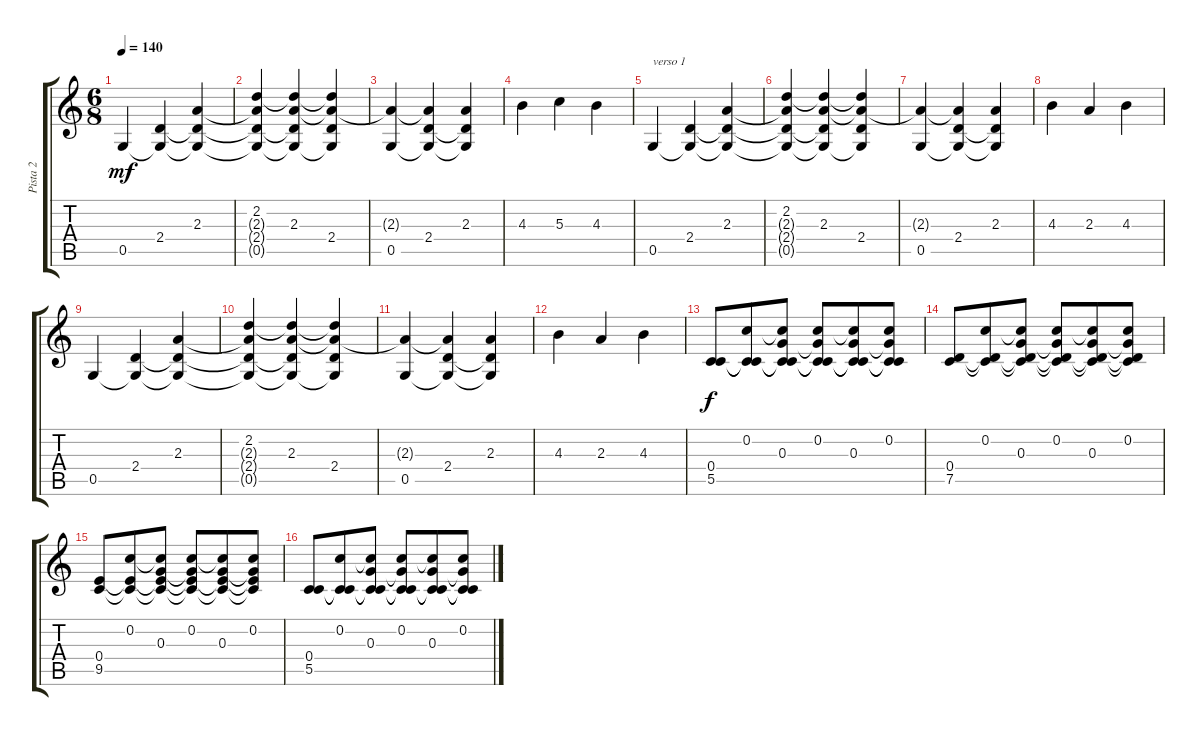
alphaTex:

\track ("Pista 2" "Pista 2") {instrument acousticguitarsteel}
\staff {score tabs}
\tuning (E4 C4 G3 C3 G2 C2) {hide}
\ts (6 8)
\tempo 140
\clef g2
\ks c
0.5.4{dy mf} (2.4 0.5{t}).4 (2.3 2.4{t} 0.5{t}).4 |
(2.2 2.3{t} 2.4{t} 0.5{t}).4 (2.2{t} 2.3 2.4{t} 0.5{t}).4 (2.2{t} 2.3{t} 2.4 0.5{t}).4 |
(2.3{t} 0.5).4 (2.3{t} 2.4 0.5{t}).4 (2.3 2.4{t} 0.5{t}).4 |
4.3.4 5.3.4 4.3.4 |
0.5.4{txt "verso 1"} (2.4 0.5{t}).4 (2.3 2.4{t} 0.5{t}).4 |
(2.2 2.3{t} 2.4{t} 0.5{t}).4 (2.2{t} 2.3 2.4{t} 0.5{t}).4 (2.2{t} 2.3{t} 2.4 0.5{t}).4 |
(2.3{t} 0.5).4 (2.3{t} 2.4 0.5{t}).4 (2.3 2.4{t} 0.5{t}).4 |
4.3.4 2.3.4 4.3.4 |
0.5.4 (2.4 0.5{t}).4 (2.3 2.4{t} 0.5{t}).4 |
(2.2 2.3{t} 2.4{t} 0.5{t}).4 (2.2{t} 2.3 2.4{t} 0.5{t}).4 (2.2{t} 2.3{t} 2.4 0.5{t}).4 |
(2.3{t} 0.5).4 (2.3{t} 2.4 0.5{t}).4 (2.3 2.4{t} 0.5{t}).4 |
4.3.4 2.3.4 4.3.4 |
(0.4 5.5).8{dy f} (0.2 0.4{t} 5.5{t}).8 (0.2{t} 0.3 0.4{t} 5.5{t}).8 (0.2 0.3{t} 0.4{t} 5.5{t}).8 (0.2{t} 0.3 0.4{t} 5.5{t}).8 (0.2 0.3{t} 0.4{t} 5.5{t}).8 |
(0.4 7.5).8 (0.2 0.4{t} 7.5{t}).8 (0.2{t} 0.3 0.4{t} 7.5{t}).8 (0.2 0.3{t} 0.4{t} 7.5{t}).8 (0.2{t} 0.3 0.4{t} 7.5{t}).8 (0.2 0.3{t} 0.4{t} 7.5{t}).8 |
(0.4 9.5).8 (0.2 0.4{t} 9.5{t}).8 (0.2{t} 0.3 0.4{t} 9.5{t}).8 (0.2 0.3{t} 0.4{t} 9.5{t}).8 (0.2{t} 0.3 0.4{t} 9.5{t}).8 (0.2 0.3{t} 0.4{t} 9.5{t}).8 |
(0.4 5.5).8 (0.2 0.4{t} 5.5{t}).8 (0.2{t} 0.3 0.4{t} 5.5{t}).8 (0.2 0.3{t} 0.4{t} 5.5{t}).8 (0.2{t} 0.3 0.4{t} 5.5{t}).8 (0.2 0.3{t} 0.4{t} 5.5{t}).8
